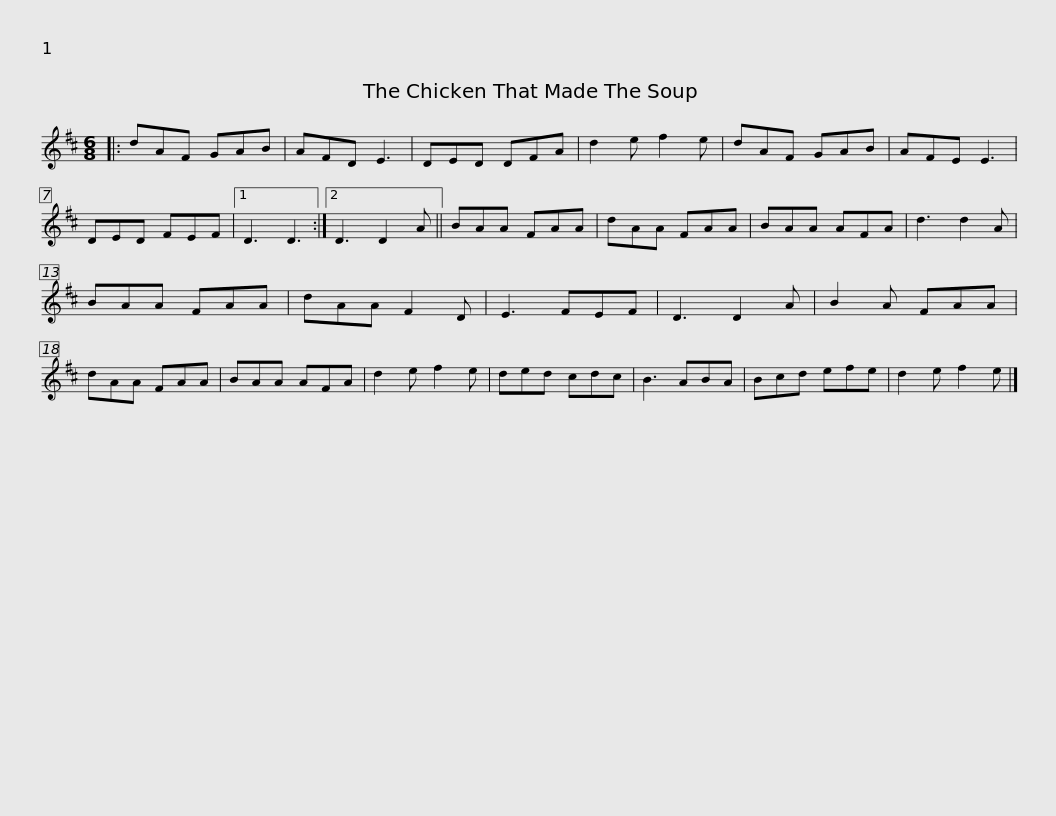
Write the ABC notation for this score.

X:1
L:1/8
M:6/8
I:linebreak $
K:D
V:1 treble
V:1
|: dAF GAB | AFD E3 | DED DFA | d2 e f2 e | dAF GAB | %5
 AFE E3 | DED FEF |1 D3 D3 :|2$ D3 D2 A || BAA FAA | %10
 dAA FAA | BAA AFA | d3 d2 A | BAA FAA | dAA F2 D | %15
 E3 FEF |$ D3 D2 A | B2 A FAA | dAA FAA | BAA AFA | %20
 d2 e f2 e | ded cdc | B3 ABA | Bcd efe |$ d2 e f2 e |] %25
